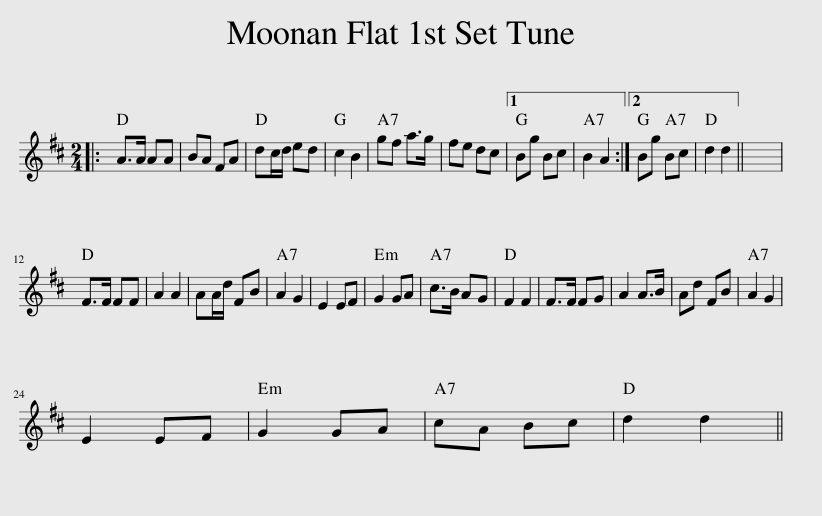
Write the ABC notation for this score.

X:1
L:1/8
M:2/4
I:linebreak $
K:D
V:1 treble
V:1
|: A>A AA | BA FA | dc/d/ ed | c2 B2 | gf a>g | %5
 fe dc |1 Bg Bc | B2 A2 :|2 Bg Bc | d2 d2 || %10
 x4 |$ F>F FF | A2 A2 | AA/d/ FB | A2 G2 | %15
 E2 EF | G2 GA | c>B AG | F2 F2 | F>F FG | %20
 A2 A>B | Ad FB | A2 G2 |$ E2 EF | G2 GA | %25
 cA Bc | d2 d2 || %27
